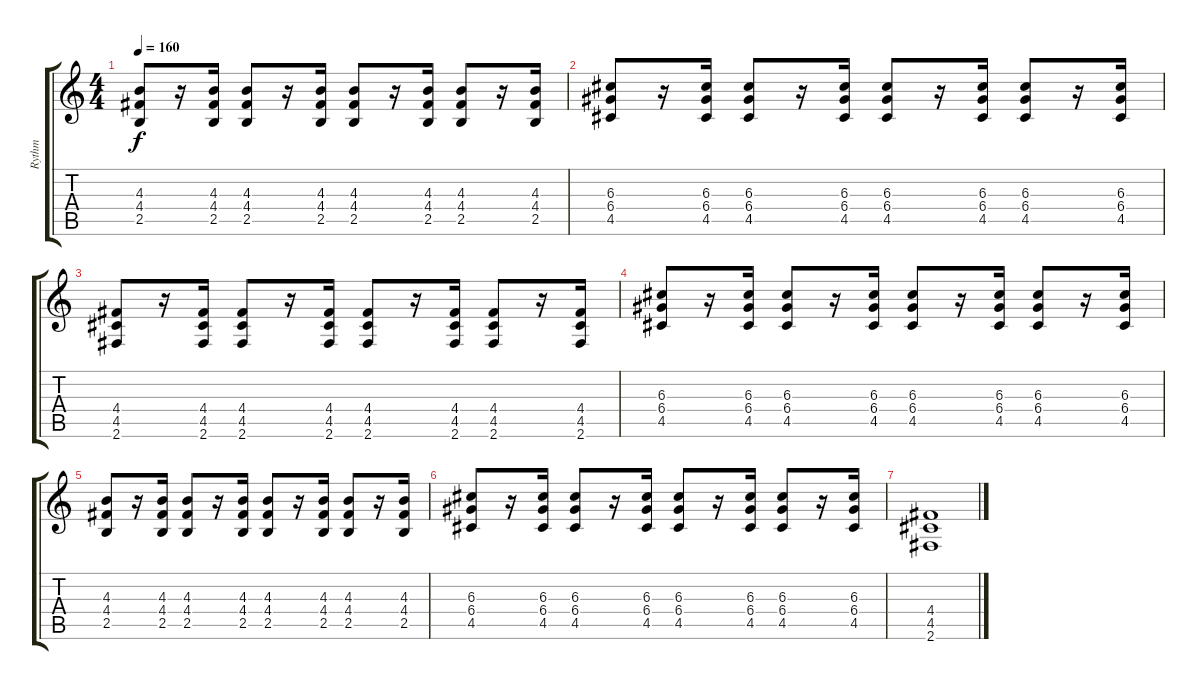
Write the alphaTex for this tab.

\track ("Rythm" "Rythm") {instrument distortionguitar}
\staff {score tabs}
\tuning (E4 B3 G3 D3 A2 E2) {hide}
\ts (4 4)
\tempo 160
\clef g2
\ks c
(4.3 4.4 2.5).8{dy f} r.16 (4.3 4.4 2.5).16 (4.3 4.4 2.5).8 r.16 (4.3 4.4 2.5).16 (4.3 4.4 2.5).8 r.16 (4.3 4.4 2.5).16 (4.3 4.4 2.5).8 r.16 (4.3 4.4 2.5).16 |
(6.3 6.4 4.5).8 r.16 (6.3 6.4 4.5).16 (6.3 6.4 4.5).8 r.16 (6.3 6.4 4.5).16 (6.3 6.4 4.5).8 r.16 (6.3 6.4 4.5).16 (6.3 6.4 4.5).8 r.16 (6.3 6.4 4.5).16 |
(4.4 4.5 2.6).8 r.16 (4.4 4.5 2.6).16 (4.4 4.5 2.6).8 r.16 (4.4 4.5 2.6).16 (4.4 4.5 2.6).8 r.16 (4.4 4.5 2.6).16 (4.4 4.5 2.6).8 r.16 (4.4 4.5 2.6).16 |
(6.3 6.4 4.5).8 r.16 (6.3 6.4 4.5).16 (6.3 6.4 4.5).8 r.16 (6.3 6.4 4.5).16 (6.3 6.4 4.5).8 r.16 (6.3 6.4 4.5).16 (6.3 6.4 4.5).8 r.16 (6.3 6.4 4.5).16 |
(4.3 4.4 2.5).8 r.16 (4.3 4.4 2.5).16 (4.3 4.4 2.5).8 r.16 (4.3 4.4 2.5).16 (4.3 4.4 2.5).8 r.16 (4.3 4.4 2.5).16 (4.3 4.4 2.5).8 r.16 (4.3 4.4 2.5).16 |
(6.3 6.4 4.5).8 r.16 (6.3 6.4 4.5).16 (6.3 6.4 4.5).8 r.16 (6.3 6.4 4.5).16 (6.3 6.4 4.5).8 r.16 (6.3 6.4 4.5).16 (6.3 6.4 4.5).8 r.16 (6.3 6.4 4.5).16 |
(4.4 4.5 2.6).1
